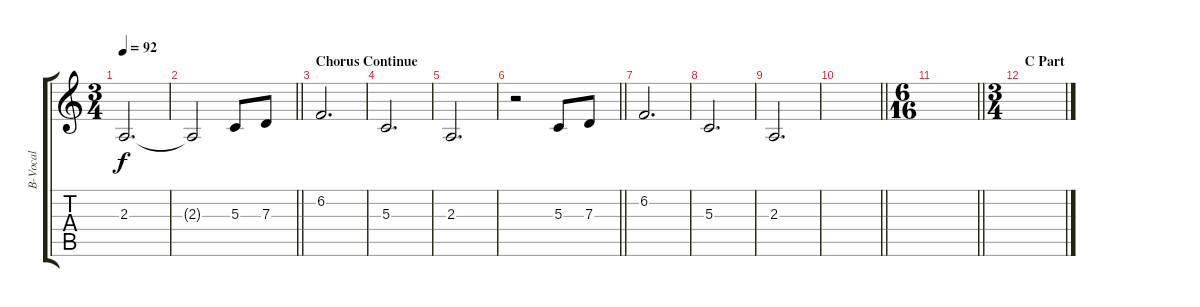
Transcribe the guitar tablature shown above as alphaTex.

\track ("B-Vocal" "B-Vocal") {instrument violin}
\staff {score tabs}
\tuning (E4 B3 G3 D3 A2 D2) {hide}
\ts (3 4)
\tempo 92
\clef g2
\ks c
2.3.2{d dy f} |
\barLineRight lightlight
2.3{t}.2 5.3.8 7.3.8 |
\section ("" "Chorus Continue")
6.2.2{d} |
5.3.2{d} |
2.3.2{d} |
\barLineRight lightlight
r.2 5.3.8 7.3.8 |
6.2.2{d} |
5.3.2{d} |
2.3.2{d} |
\barLineRight lightlight
|
\ts (6 16)
\barLineRight lightlight
|
\ts (3 4)
\section ("" "C Part ")
